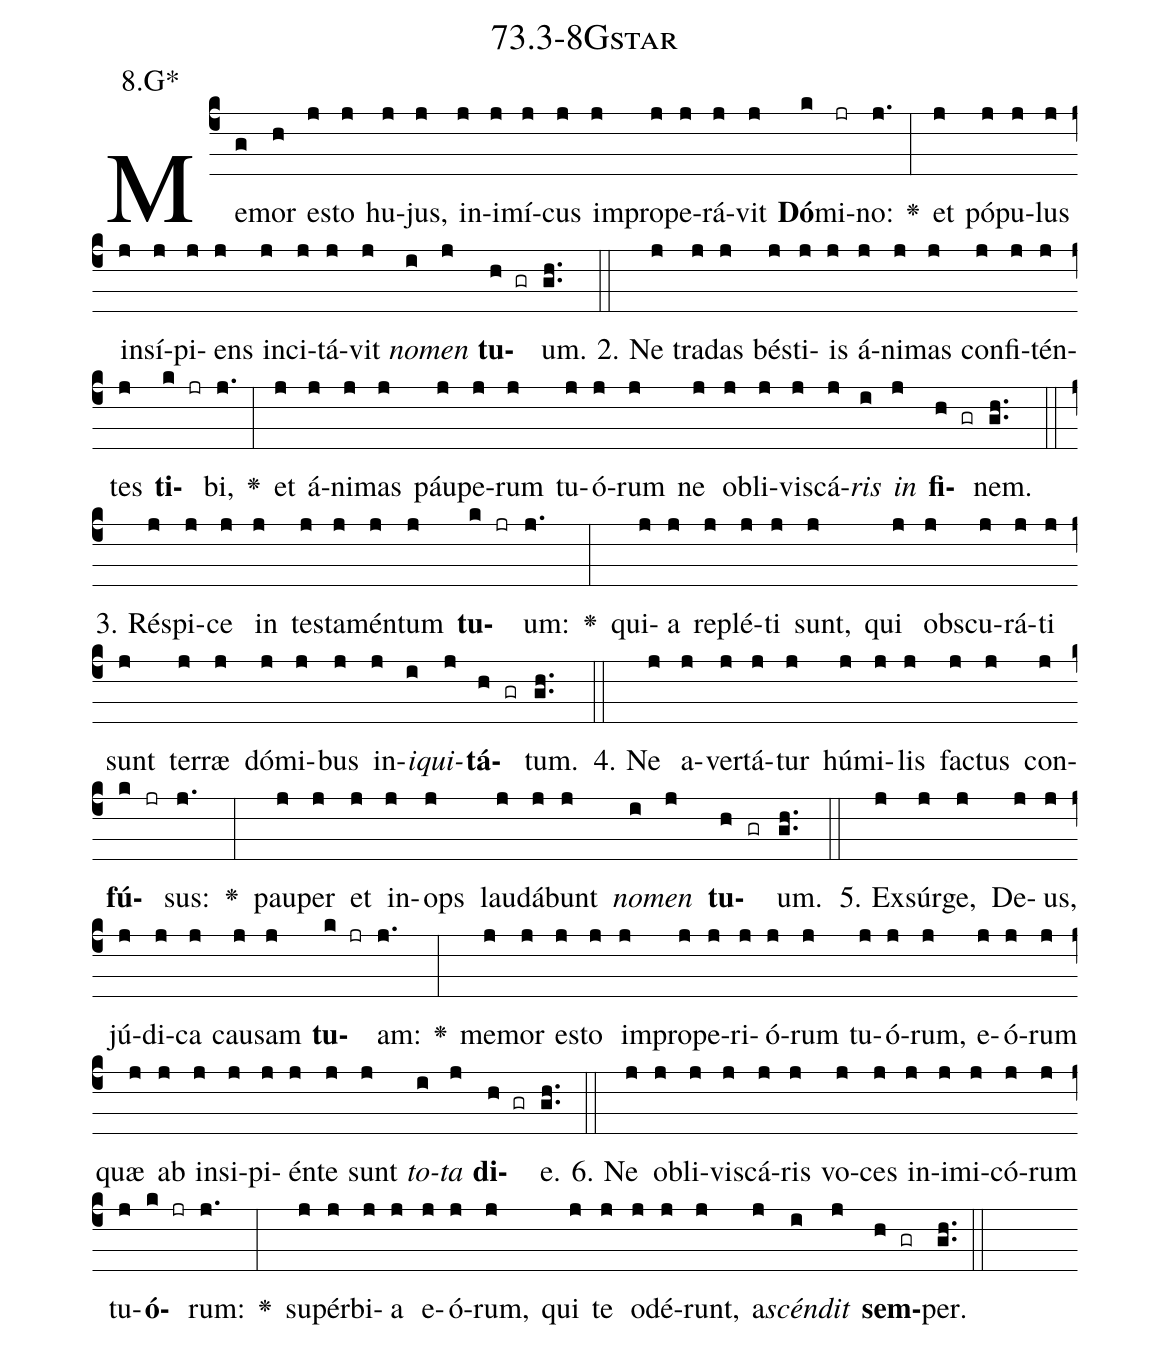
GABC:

name: 73.3-8Gstar;
annotation: 8.G*;
%%
(c4)Me(g)mor(h) es(j)to(j) hu(j)jus,(j) in(j)i(j)mí(j)cus(j) im(j)pro(j)pe(j)rá(j)vit(j) <b>Dó</b>(k)mi(jr)no:(j.) <v>\greheightstar</v>(:) et(j) pó(j)pu(j)lus(j) in(j)sí(j)pi(j)ens(j) in(j)ci(j)tá(j)vit(j) <i>no</i>(i)<i>men</i>(j) <b>tu</b>(h gr)um.(gh..) (::)
2. Ne(j) tra(j)das(j) bés(j)ti(j)is(j) á(j)ni(j)mas(j) con(j)fi(j)tén(j)tes(j) <b>ti</b>(k jr)bi,(j.) <v>\greheightstar</v>(:) et(j) á(j)ni(j)mas(j) páu(j)pe(j)rum(j) tu(j)ó(j)rum(j) ne(j) ob(j)li(j)vis(j)cá(j)<i>ris</i>(i) <i>in</i>(j) <b>fi</b>(h gr)nem.(gh..) (::)
3. Ré(j)spi(j)ce(j) in(j) tes(j)ta(j)mén(j)tum(j) <b>tu</b>(k jr)um:(j.) <v>\greheightstar</v>(:) qui(j)a(j) re(j)plé(j)ti(j) sunt,(j) qui(j) obs(j)cu(j)rá(j)ti(j) sunt(j) ter(j)ræ(j) dó(j)mi(j)bus(j) in(j)<i>i</i>(i)<i>qui</i>(j)<b>tá</b>(h gr)tum.(gh..) (::)
4. Ne(j) a(j)ver(j)tá(j)tur(j) hú(j)mi(j)lis(j) fac(j)tus(j) con(j)<b>fú</b>(k jr)sus:(j.) <v>\greheightstar</v>(:) pau(j)per(j) et(j) in(j)ops(j) lau(j)dá(j)bunt(j) <i>no</i>(i)<i>men</i>(j) <b>tu</b>(h gr)um.(gh..) (::)
5. Ex(j)súr(j)ge,(j) De(j)us,(j) jú(j)di(j)ca(j) cau(j)sam(j) <b>tu</b>(k jr)am:(j.) <v>\greheightstar</v>(:) me(j)mor(j) es(j)to(j) im(j)pro(j)pe(j)ri(j)ó(j)rum(j) tu(j)ó(j)rum,(j) e(j)ó(j)rum(j) quæ(j) ab(j) in(j)si(j)pi(j)én(j)te(j) sunt(j) <i>to</i>(i)<i>ta</i>(j) <b>di</b>(h gr)e.(gh..) (::)
6. Ne(j) ob(j)li(j)vis(j)cá(j)ris(j) vo(j)ces(j) in(j)i(j)mi(j)có(j)rum(j) tu(j)<b>ó</b>(k jr)rum:(j.) <v>\greheightstar</v>(:) su(j)pér(j)bi(j)a(j) e(j)ó(j)rum,(j) qui(j) te(j) o(j)dé(j)runt,(j) a(j)<i>scén</i>(i)<i>dit</i>(j) <b>sem</b>(h gr)per.(gh..) (::)
